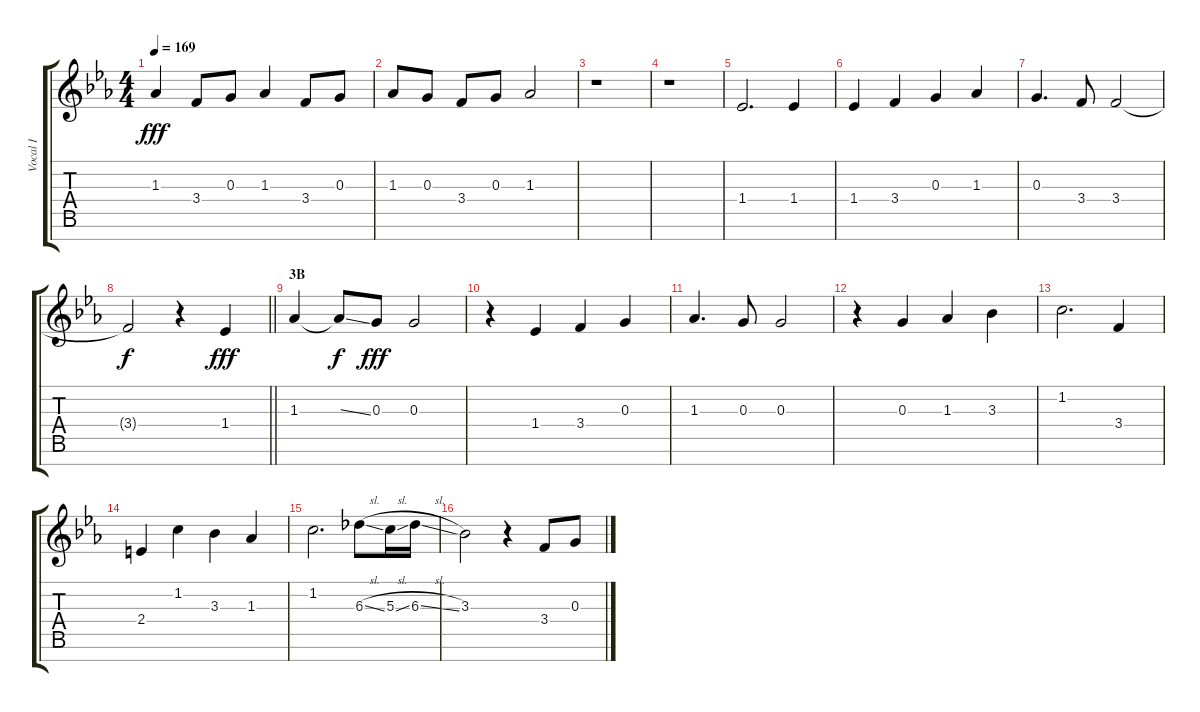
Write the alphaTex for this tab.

\track ("Vocal I" "Vocal I") {instrument voiceoohs}
\staff {score tabs}
\tuning (E5 B4 G4 D4 A3 E3 B2) {hide}
\ts (4 4)
\tempo 169
\clef g2
\ks eb
1.3.4{dy fff} 3.4.8 0.3.8 1.3.4 3.4.8 0.3.8 |
1.3.8 0.3.8 3.4.8 0.3.8 1.3.2 |
r.1 |
r.1 |
1.4.2{d} 1.4.4 |
1.4.4 3.4.4 0.3.4 1.3.4 |
0.3.4{d} 3.4.8 3.4.2 |
\barLineRight lightlight
3.4{t}.2{dy f} r.4 1.4.4{dy fff} |
\section ("" "3B")
1.3.4 1.3{ss t}.8{dy f} 0.3.8{dy fff} 0.3.2 |
r.4 1.4.4 3.4.4 0.3.4 |
1.3.4{d} 0.3.8 0.3.2 |
r.4 0.3.4 1.3.4 3.3.4 |
1.2.2{d} 3.4.4 |
2.4.4 1.2.4 3.3.4 1.3.4 |
1.2.2{d} 6.3{sl}.8 5.3{sl}.16 6.3{sl}.16 |
3.3.2 r.4 3.4.8 0.3.8
